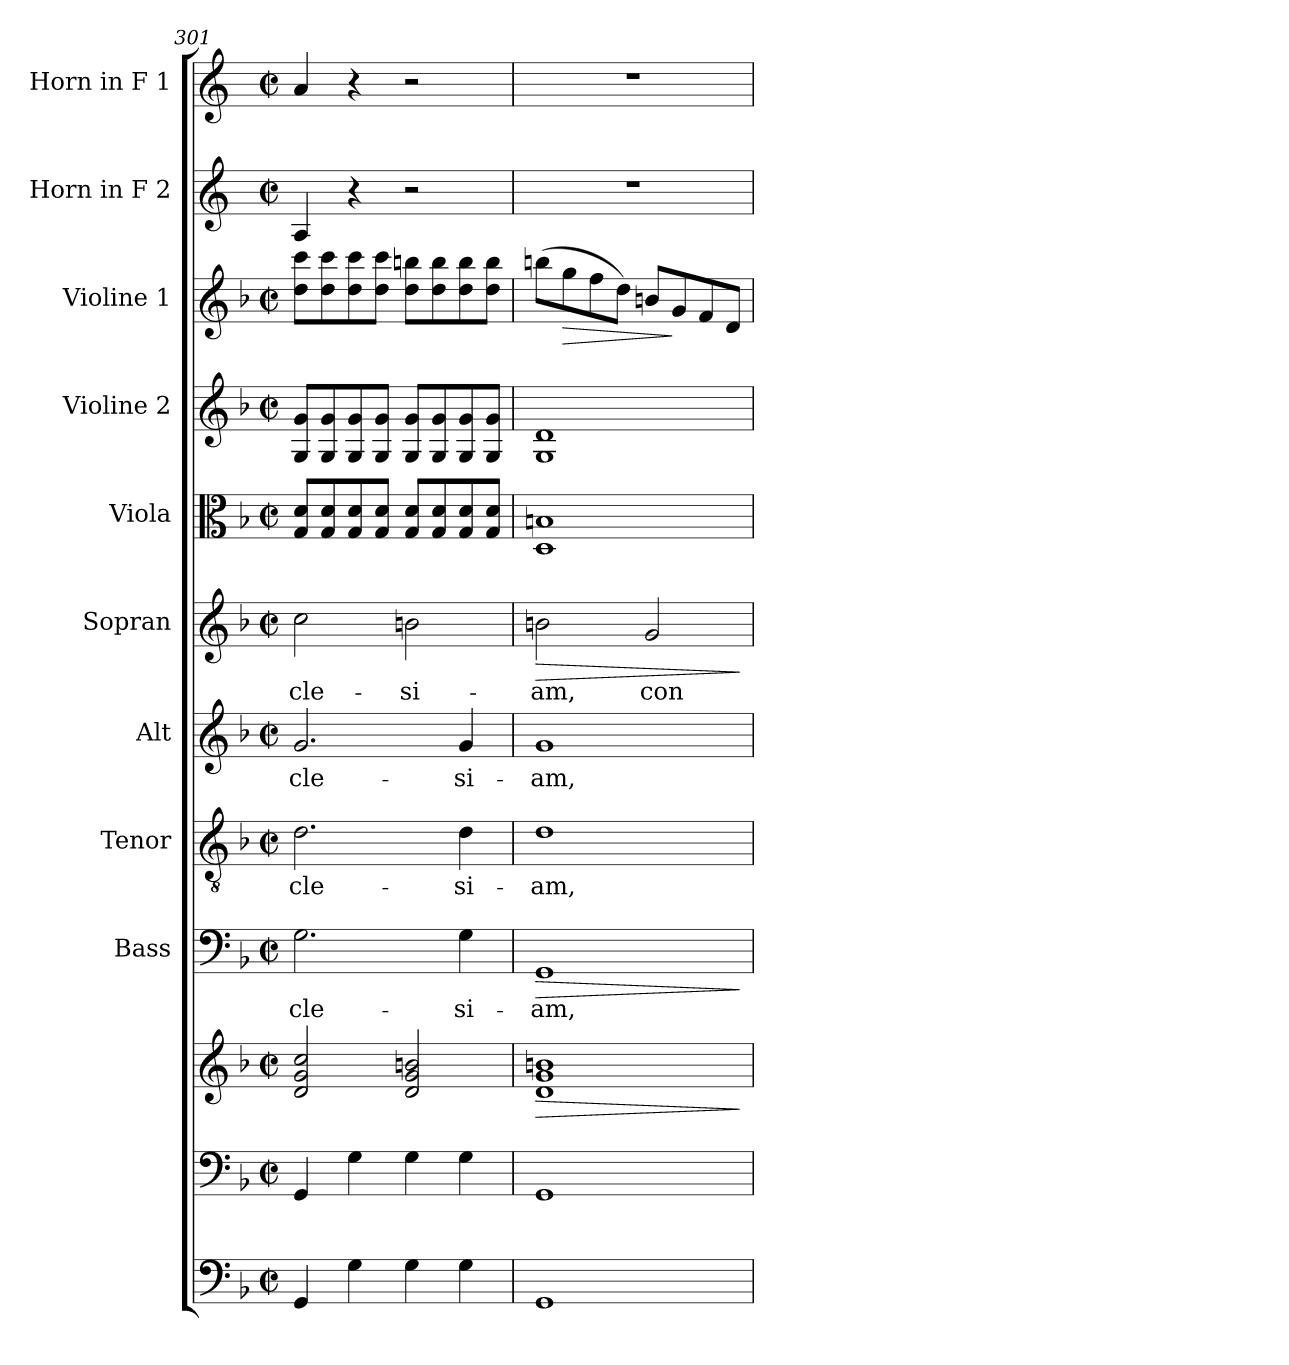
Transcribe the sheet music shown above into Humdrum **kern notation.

**kern	**kern	**kern	**dynam	**kern	**text	**dynam	**kern	**text	**kern	**text	**kern	**text	**dynam	**kern	**kern	**kern	**dynam	**kern	**kern
*part11	*part10	*part10	*part10	*part9	*part9	*part9	*part8	*part8	*part7	*part7	*part6	*part6	*part6	*part5	*part4	*part3	*part3	*part2	*part1
*staff12	*staff11	*staff10	*staff10/11	*staff9	*staff9	*staff9	*staff8	*staff8	*staff7	*staff7	*staff6	*staff6	*staff6	*staff5	*staff4	*staff3	*staff3	*staff2	*staff1
*	*	*	*	*I"Bass	*	*	*I"Tenor	*	*I"Alt	*	*I"Sopran	*	*	*I"Viola	*I"Violine 2	*I"Violine 1	*	*I"Horn in F 2	*I"Horn in F 1
*	*	*	*	*I'B.	*	*	*I'T.	*	*I'A.	*	*I'S.	*	*	*I'Vla.	*I'Vl. 2	*I'Vl. 1	*	*	*
*clefF4	*clefF4	*clefG2	*	*clefF4	*	*	*clefGv2	*	*clefG2	*	*clefG2	*	*	*clefC3	*clefG2	*clefG2	*	*clefG2	*clefG2
*ITrd7c12	*	*	*	*	*	*	*	*	*	*	*	*	*	*	*	*	*	*ITrd4c7	*ITrd4c7
*k[b-]	*k[b-]	*k[b-]	*	*k[b-]	*	*	*k[b-]	*	*k[b-]	*	*k[b-]	*	*	*k[b-]	*k[b-]	*k[b-]	*	*k[b-]	*k[b-]
*F:	*F:	*F:	*	*F:	*	*	*F:	*	*F:	*	*F:	*	*	*F:	*F:	*F:	*	*F:	*F:
*M2/2	*M2/2	*M2/2	*	*M2/2	*	*	*M2/2	*	*M2/2	*	*M2/2	*	*	*M2/2	*M2/2	*M2/2	*	*M2/2	*M2/2
*met(c|)	*met(c|)	*met(c|)	*	*met(c|)	*	*	*met(c|)	*	*met(c|)	*	*met(c|)	*	*	*met(c|)	*met(c|)	*met(c|)	*	*met(c|)	*met(c|)
=301	=301	=301	=301	=301	=301	=301	=301	=301	=301	=301	=301	=301	=301	=301	=301	=301	=301	=301	=301
!	!	!	!	!	!LO:LY:b	!	!	!LO:LY:b	!	!LO:LY:b	!	!LO:LY:b	!	!	!	!	!	!	!
4GGG/	4GG/	2d/ 2g/ 2cc/	.	2.G\	-cle-	.	2.d\	-cle-	2.g/	-cle-	2cc\	-cle-	.	8G/ 8d/L	8G/ 8g/L	8dd\ 8ccc\L	.	4D/	4d/
.	.	.	.	.	.	.	.	.	.	.	.	.	.	8G/ 8d/	8G/ 8g/	8dd\ 8ccc\	.	.	.
4GG\	4G\	.	.	.	.	.	.	.	.	.	.	.	.	8G/ 8d/	8G/ 8g/	8dd\ 8ccc\	.	4r	4r
.	.	.	.	.	.	.	.	.	.	.	.	.	.	8G/ 8d/J	8G/ 8g/J	8dd\ 8ccc\J	.	.	.
!	!	!	!	!	!	!	!	!	!	!	!	!LO:LY:b	!	!	!	!	!	!	!
4GG\	4G\	2d/ 2g/ 2bn/	.	.	.	.	.	.	.	.	2bn\	-si-	.	8G/ 8d/L	8G/ 8g/L	8dd\ 8bbn\L	.	2r	2r
.	.	.	.	.	.	.	.	.	.	.	.	.	.	8G/ 8d/	8G/ 8g/	8dd\ 8bb\	.	.	.
!	!	!	!	!	!LO:LY:b	!	!	!LO:LY:b	!	!LO:LY:b	!	!	!	!	!	!	!	!	!
4GG\	4G\	.	.	4G\	-si-	.	4d\	-si-	4g/	-si-	.	.	.	8G/ 8d/	8G/ 8g/	8dd\ 8bb\	.	.	.
.	.	.	.	.	.	.	.	.	.	.	.	.	.	8G/ 8d/J	8G/ 8g/J	8dd\ 8bb\J	.	.	.
=302	=302	=302	=302	=302	=302	=302	=302	=302	=302	=302	=302	=302	=302	=302	=302	=302	=302	=302	=302
!	!	!	!LO:HP:b	!	!LO:LY:b	!LO:HP:b	!	!LO:LY:b	!	!LO:LY:b	!	!LO:LY:b	!LO:HP:b	!	!	!	!	!	!
1GGG	1GG	1d 1g 1bn	>	1GG	-am,	>	1d	-am,	1g	-am,	2bn\	-am,	>	1D 1Bn	1G 1d	(>8bbn\L	.	1r	1r
!	!	!	!	!	!	!	!	!	!	!	!	!	!	!	!	!	!LO:HP:b	!	!
.	.	.	.	.	.	.	.	.	.	.	.	.	.	.	.	8gg\	>	.	.
.	.	.	.	.	.	.	.	.	.	.	.	.	.	.	.	8ff\	.	.	.
.	.	.	.	.	.	.	.	.	.	.	.	.	.	.	.	8dd\J)	.	.	.
!	!	!	!	!	!	!	!	!	!	!	!	!LO:LY:b	!	!	!	!	!	!	!
.	.	.	.	.	.	.	.	.	.	.	2g/	con-	.	.	.	8bn/L	.	.	.
.	.	.	.	.	.	.	.	.	.	.	.	.	.	.	.	8g/	]	.	.
.	.	.	.	.	.	.	.	.	.	.	.	.	.	.	.	8f/	.	.	.
.	.	.	.	.	.	.	.	.	.	.	.	.	.	.	.	8d/J	.	.	.
.	.	.	]	.	.	]	.	.	.	.	.	.	]	.	.	.	.	.	.
=	=	=	=	=	=	=	=	=	=	=	=	=	=	=	=	=	=	=	=
*-	*-	*-	*-	*-	*-	*-	*-	*-	*-	*-	*-	*-	*-	*-	*-	*-	*-	*-	*-
